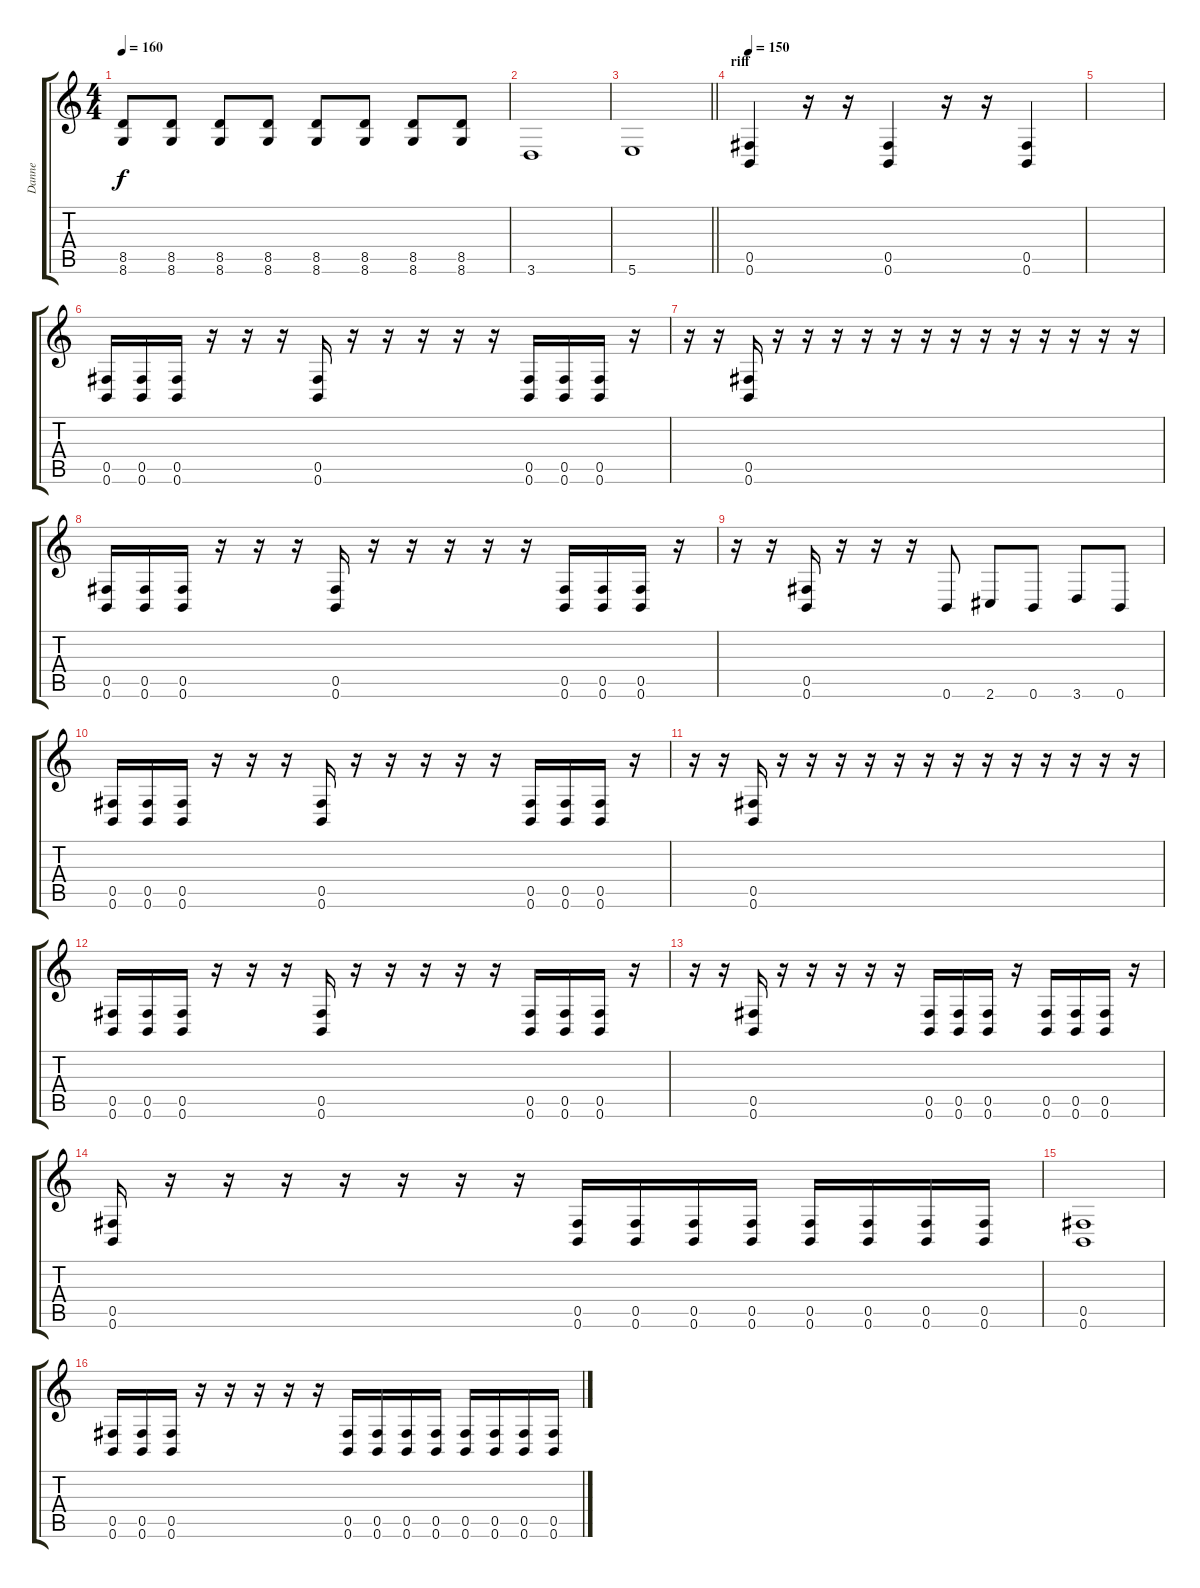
\track ("Danne" "Danne") {instrument distortionguitar}
\staff {score tabs}
\tuning (Db4 Ab3 E3 B2 Gb2 B1) {hide}
\ts (4 4)
\tempo 160
\clef g2
\ks c
(8.5 8.6).8{dy f} (8.5 8.6).8 (8.5 8.6).8 (8.5 8.6).8 (8.5 8.6).8 (8.5 8.6).8 (8.5 8.6).8 (8.5 8.6).8 |
3.6.1 |
\barLineRight lightlight
5.6.1 |
\section ("" "riff")
\tempo 150
(0.5 0.6).4 r.16 r.16 (0.5 0.6).4 r.16 r.16 (0.5 0.6).4 |
|
(0.5 0.6).16 (0.5 0.6).16 (0.5 0.6).16 r.16 r.16 r.16 (0.5 0.6).16 r.16 r.16 r.16 r.16 r.16 (0.5 0.6).16 (0.5 0.6).16 (0.5 0.6).16 r.16 |
r.16 r.16 (0.5 0.6).16 r.16 r.16 r.16 r.16 r.16 r.16 r.16 r.16 r.16 r.16 r.16 r.16 r.16 |
(0.5 0.6).16 (0.5 0.6).16 (0.5 0.6).16 r.16 r.16 r.16 (0.5 0.6).16 r.16 r.16 r.16 r.16 r.16 (0.5 0.6).16 (0.5 0.6).16 (0.5 0.6).16 r.16 |
r.16 r.16 (0.5 0.6).16 r.16 r.16 r.16 0.6.8 2.6.8 0.6.8 3.6.8 0.6.8 |
(0.5 0.6).16 (0.5 0.6).16 (0.5 0.6).16 r.16 r.16 r.16 (0.5 0.6).16 r.16 r.16 r.16 r.16 r.16 (0.5 0.6).16 (0.5 0.6).16 (0.5 0.6).16 r.16 |
r.16 r.16 (0.5 0.6).16 r.16 r.16 r.16 r.16 r.16 r.16 r.16 r.16 r.16 r.16 r.16 r.16 r.16 |
(0.5 0.6).16 (0.5 0.6).16 (0.5 0.6).16 r.16 r.16 r.16 (0.5 0.6).16 r.16 r.16 r.16 r.16 r.16 (0.5 0.6).16 (0.5 0.6).16 (0.5 0.6).16 r.16 |
r.16 r.16 (0.5 0.6).16 r.16 r.16 r.16 r.16 r.16 (0.5 0.6).16 (0.5 0.6).16 (0.5 0.6).16 r.16 (0.5 0.6).16 (0.5 0.6).16 (0.5 0.6).16 r.16 |
(0.5 0.6).16 r.16 r.16 r.16 r.16 r.16 r.16 r.16 (0.5 0.6).16 (0.5 0.6).16 (0.5 0.6).16 (0.5 0.6).16 (0.5 0.6).16 (0.5 0.6).16 (0.5 0.6).16 (0.5 0.6).16 |
(0.5 0.6).1 |
(0.5 0.6).16 (0.5 0.6).16 (0.5 0.6).16 r.16 r.16 r.16 r.16 r.16 (0.5 0.6).16 (0.5 0.6).16 (0.5 0.6).16 (0.5 0.6).16 (0.5 0.6).16 (0.5 0.6).16 (0.5 0.6).16 (0.5 0.6).16
